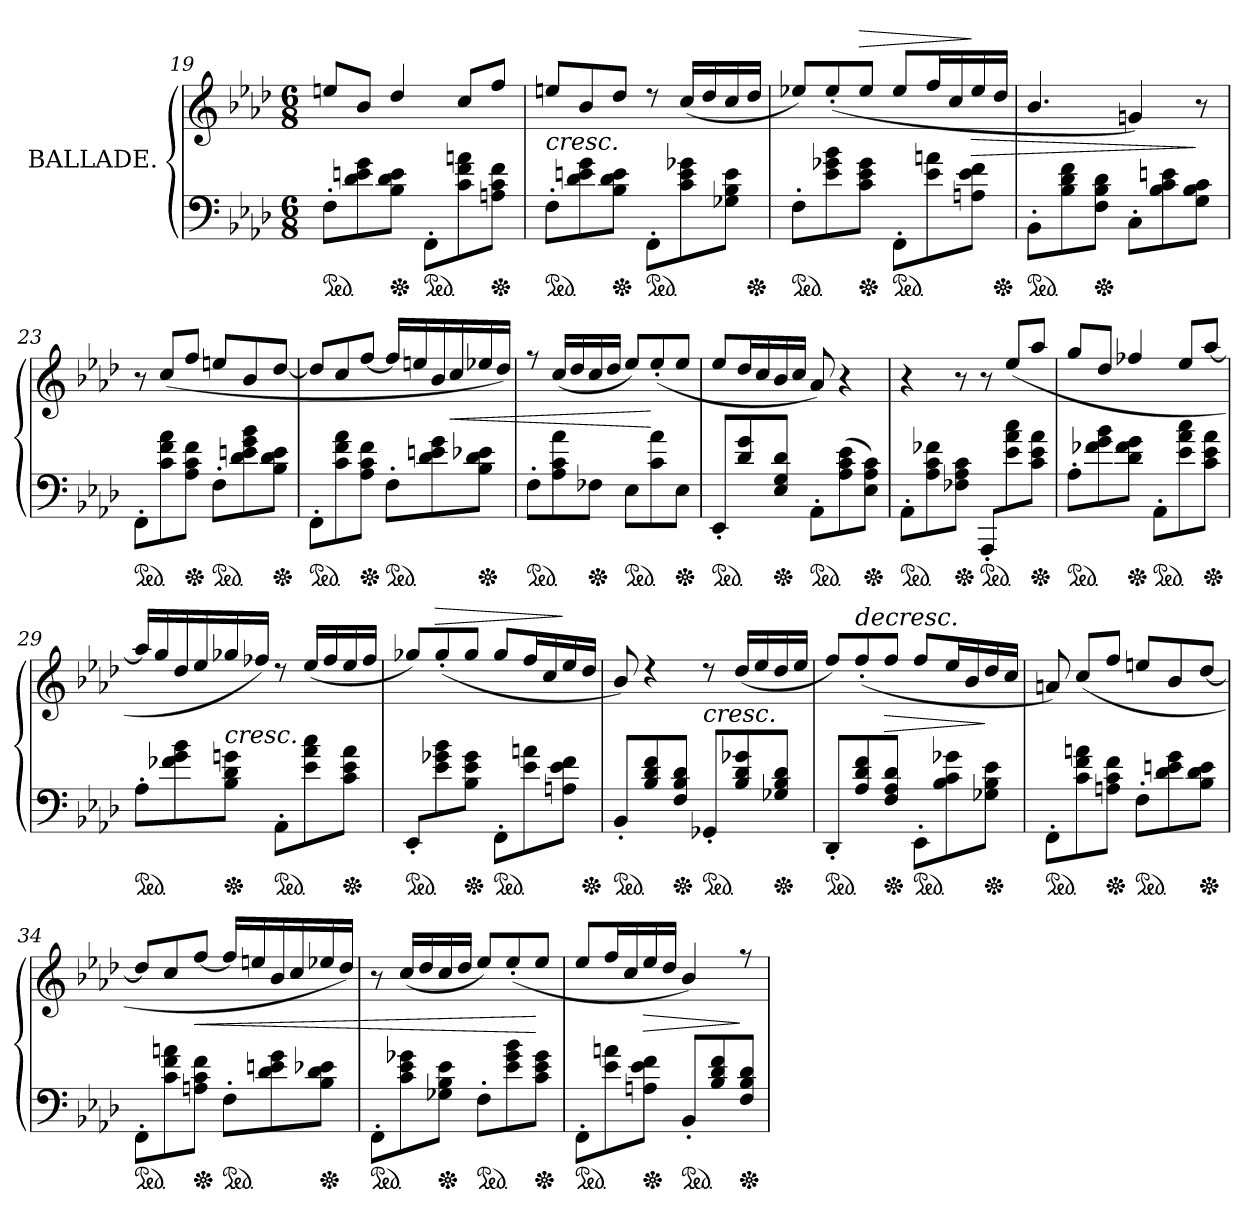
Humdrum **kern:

**kern	**kern	**dynam
*part1	*part1	*part1
*staff2	*staff1	*staff1/2
*I"BALLADE.	*	*
*clefF4	*clefG2	*
*k[b-e-a-d-]	*k[b-e-a-d-]	*
*f:	*f:	*
*M6/8	*M6/8	*
=19	=19	=19
!LO:TX:a:color=crimson:t=⚠	!	!
*ped	*	*
8F'</L	8een/L	.
8d-\ 8en\ 8g\	8b-J	.
*Xped	*	*
8B-\ 8d-\ 8e\J	4dd-/	.
!LO:TX:a:color=crimson:t=⚠	!	!
*ped	*	*
8FF'</L	.	.
8c\ 8f\ 8an\	8ccL	.
*Xped	*	*
8An\ 8c\ 8f\J	8ff/J	.
=20	=20	=20
!LO:TX:a:color=crimson:t=⚠	!	!
*ped	*	*
8F'</L	8een/L	<
8d-\ 8en\ 8g\	8b-	.
*Xped	*	*
8B-\ 8d-\ 8e\J	8dd-J	.
!LO:TX:a:color=crimson:t=⚠	!	!
*ped	*	*
8FF'</L	8rdd	.
8c\ 8e\ 8g-X\	(>16ccLL	.
.	16dd-/	.
8G-X\ 8B-\ 8e\J	16cc	.
*Xped	*	*
.	16dd-JJ	.
=21	=21	=21
!LO:TX:a:color=crimson:t=⚠	!	!
*ped	*	*
8F'</L	8ee-X/L)	.
8e-\ 8g-X\ 8b-\	(>8ee-'>	.
!	!	!LO:HP:a
*Xped	*	*
8c\ 8e-\ 8g-\J	8ee-J	>
!LO:TX:a:color=crimson:t=⚠	!	!
*ped	*	*
8FF'</L	8ee-/L	.
8e-\ 8an\	16ffL	[
.	16cc	.
8An\ 8e-\ 8f\J	16ee-	] >
*Xped	*	*
.	16dd-JJ	.
=22	=22	=22
!LO:TX:a:color=crimson:t=⚠	!	!
*ped	*	*
8BB-'</L	4.b-/	.
8B-\ 8d-\ 8f\	.	.
*Xped	*	*
8F\ 8B-\ 8d-\J	.	.
8C'>L	4gn/)	.
8B- 8c 8en	.	.
8G 8B- 8cJ	8r	]
=23	=23	=23
!LO:TX:a:color=crimson:t=⚠	!	!
*ped	*	*
8FF'</L	8r	.
8c\ 8f\ 8a-\	(>8ccL	.
*Xped	*	*
8A-\ 8c\ 8f\J	8ff/J	.
!LO:TX:a:color=crimson:t=⚠	!	!
*ped	*	*
8F'</L	8eenL	.
8d-\ 8en\ 8g\ 8b-\	8b-	.
*Xped	*	*
8B-\ 8d-\ 8e\J	[8dd-/J	.
=24	=24	=24
!LO:TX:a:color=crimson:t=⚠	!	!
*ped	*	*
8FF'</L	8dd-L]	.
8c\ 8f\ 8a-\	8cc	.
*Xped	*	*
8A-\ 8c\ 8f\J	[8ff/J	.
!LO:TX:a:color=crimson:t=⚠	!	!
*ped	*	*
8F'</L	16ffLL]	.
.	16een	.
8d-\ 8en\ 8g\	16b-	.
.	16cc	<
*Xped	*	*
8B-\ 8d-\ 8e-X\J	16ee-X	.
.	16dd-/JJ)	.
=25	=25	=25
*ped	*	*
8F'>L	8rff	.
8A-\ 8c\ 8a-\	(>16cc/LL	.
.	16dd-/	.
*Xped	*	*
8F-XJ	16cc	.
.	16dd-JJ	.
*ped	*	*
8E-L	8ee-L)	.
8c\ 8a-\	(>8ee-'>/	[
*Xped	*	*
8E-J	8ee-J	.
=26	=26	=26
!LO:TX:a:color=crimson:t=⚠	!	!
*ped	*	*
8EE-'</L	8ee-/L	.
8d-\ 8g\	16dd-L	.
.	16cc	.
*Xped	*	*
8E-/ 8G/ 8d-/J	16b-	.
.	16ccJJ	.
*ped	*	*
8AA-'>L	8a-)	.
(>8A- 8c 8e-	4r	.
*Xped	*	*
8E- 8A- 8cJ)	.	.
=27	=27	=27
*ped	*	*
8AA-'>L	4r	.
8A- 8c 8f-X	.	.
*Xped	*	*
8F-X 8A- 8cJ	8r	.
!LO:TX:a:color=crimson:t=⚠	!	!
*ped	*	*
8AAA-'</L	8r	.
8e-\ 8a-\ 8cc\	(>8ee-/L	.
*Xped	*	*
8c\ 8e-\ 8a-\J	8aa-/J	.
=28	=28	=28
!LO:TX:a:color=crimson:t=⚠	!	!
*ped	*	*
8A-'</L	8ggL	.
8f-X\ 8g\ 8b-\	8dd-/J	.
*Xped	*	*
8d-\ 8f-\ 8g\J	4ff-X/	.
!LO:TX:a:color=crimson:t=⚠	!	!
*ped	*	*
8AA-'</L	.	.
8e-\ 8a-\ 8cc\	8ee-/L	.
*Xped	*	*
8c\ 8e-\ 8a-\J	[8aa-J	.
=29	=29	=29
!LO:TX:a:color=crimson:t=⚠	!	!
*ped	*	*
8A-'</L	16aa-/LL]	.
.	16gg/	.
8f-X\ 8g\ 8b-\	16dd-/	.
.	16ee-/	.
*Xped	*	*
8B-\ 8d-\ 8gn\J	16gg-X/	<
.	16ff-X/JJ)	.
!LO:TX:a:color=crimson:t=⚠	!	!
*ped	*	*
8AA-'</L	8rdd	.
8e-\ 8a-\ 8cc\	(>16ee-/LL	.
.	16ff-/	.
*Xped	*	*
8c\ 8e-\ 8a-\J	16ee-/	.
.	16ff-/JJ	.
=30	=30	=30
!LO:TX:a:color=crimson:t=⚠	!	!
*ped	*	*
8EE-'</L	8gg-X/L)	.
!	!	!LO:HP:a
8e-\ 8g-X\ 8b-\	(>8gg-'>	>
*Xped	*	*
8B-\ 8e-\ 8g-\J	8gg-J	[
!LO:TX:a:color=crimson:t=⚠	!	!
*ped	*	*
8FF'</L	8gg-/L	.
8e-\ 8an\	16ff/L	.
.	16cc	.
8An\ 8e-\ 8f\J	16ee-	]
*Xped	*	*
.	16dd-JJ	.
=31	=31	=31
!LO:TX:a:color=crimson:t=⚠	!	!
*ped	*	*
8BB-'</L	8b-/)	.
8B-\ 8d-\ 8f\	4rdd	.
*Xped	*	*
8F/ 8B-/ 8d-/J	.	.
!LO:TX:a:color=crimson:t=⚠	!	!
*ped	*	*
8GG-X'</L	8rdd	<
8B-\ 8d-\ 8g-X\	(>16dd-/LL	.
.	16ee-	.
*Xped	*	*
8G-X/ 8B-/ 8d-/J	16dd-	.
.	16ee-JJ	.
=32	=32	=32
!LO:TX:a:color=crimson:t=⚠	!	!
*ped	*	*
8DD-'</L	8ff/L)	.
!	!	!LO:HP:a
8A-\ 8d-\ 8f\	(>8ff'>	>
*Xped	*	*
8F/ 8A-/ 8d-/J	8ffJ	[ >
!LO:TX:a:color=crimson:t=⚠	!	!
*ped	*	*
8EE-'</L	8ff/L	.
8B-\ 8c\ 8g-X\	16ee-L	.
.	16b-	.
*Xped	*	*
8G-X\ 8B-\ 8e-\J	16dd-	]
.	16ccJJ	.
.	.	]
=33	=33	=33
!LO:TX:a:color=crimson:t=⚠	!	!
*ped	*	*
8FF'</L	8an)	.
8c\ 8f\ 8an\	(>8cc/L	.
*Xped	*	*
8An\ 8c\ 8f\J	8ffJ	.
!LO:TX:a:color=crimson:t=⚠	!	!
*ped	*	*
8F'</L	8een/L	.
8d-\ 8en\ 8g\	8b-	.
*Xped	*	*
8B-\ 8d-\ 8e\J	[8dd-J	.
=34	=34	=34
!LO:TX:a:color=crimson:t=⚠	!	!
*ped	*	*
8FF'</L	8dd-L]	.
8c\ 8f\ 8an\	8cc/	.
*Xped	*	*
8An\ 8c\ 8f\J	[8ffJ	<
!LO:TX:a:color=crimson:t=⚠	!	!
*ped	*	*
8F'</L	16ff/LL]	.
.	16een	.
8d-\ 8en\ 8g\	16b-	.
.	16cc	.
*Xped	*	*
8B-\ 8d-\ 8e-X\J	16ee-X	.
.	16dd-JJ)	.
=35	=35	=35
!LO:TX:a:color=crimson:t=⚠	!	!
*ped	*	*
8FF'</L	8r	.
8c\ 8e-\ 8g-X\	(>16cc/LL	.
.	16dd-	.
*Xped	*	*
8G-X\ 8B-\ 8e-\J	16cc	.
.	16dd-JJ	.
!LO:TX:a:color=crimson:t=⚠	!	!
*ped	*	*
8F'</L	8ee-/L)	.
8e-\ 8g-\ 8b-\	(>8ee-'>	.
*Xped	*	*
8c\ 8e-\ 8g-\J	8ee-J	[
=36	=36	=36
!LO:TX:a:color=crimson:t=⚠	!	!
*ped	*	*
8FF'</L	8ee-L	.
8e-\ 8an\	16ff/L	.
.	16cc	.
*Xped	*	*
8An\ 8e-\ 8f\J	16ee-	>
.	16dd-JJ	.
!LO:TX:a:color=crimson:t=⚠	!	!
*ped	*	*
8BB-'</L	4b-/)	.
8B-\ 8d-\ 8f\	.	.
*Xped	*	*
8F/ 8B-/ 8d-/J	8rff	]
=	=	=
*-	*-	*-
